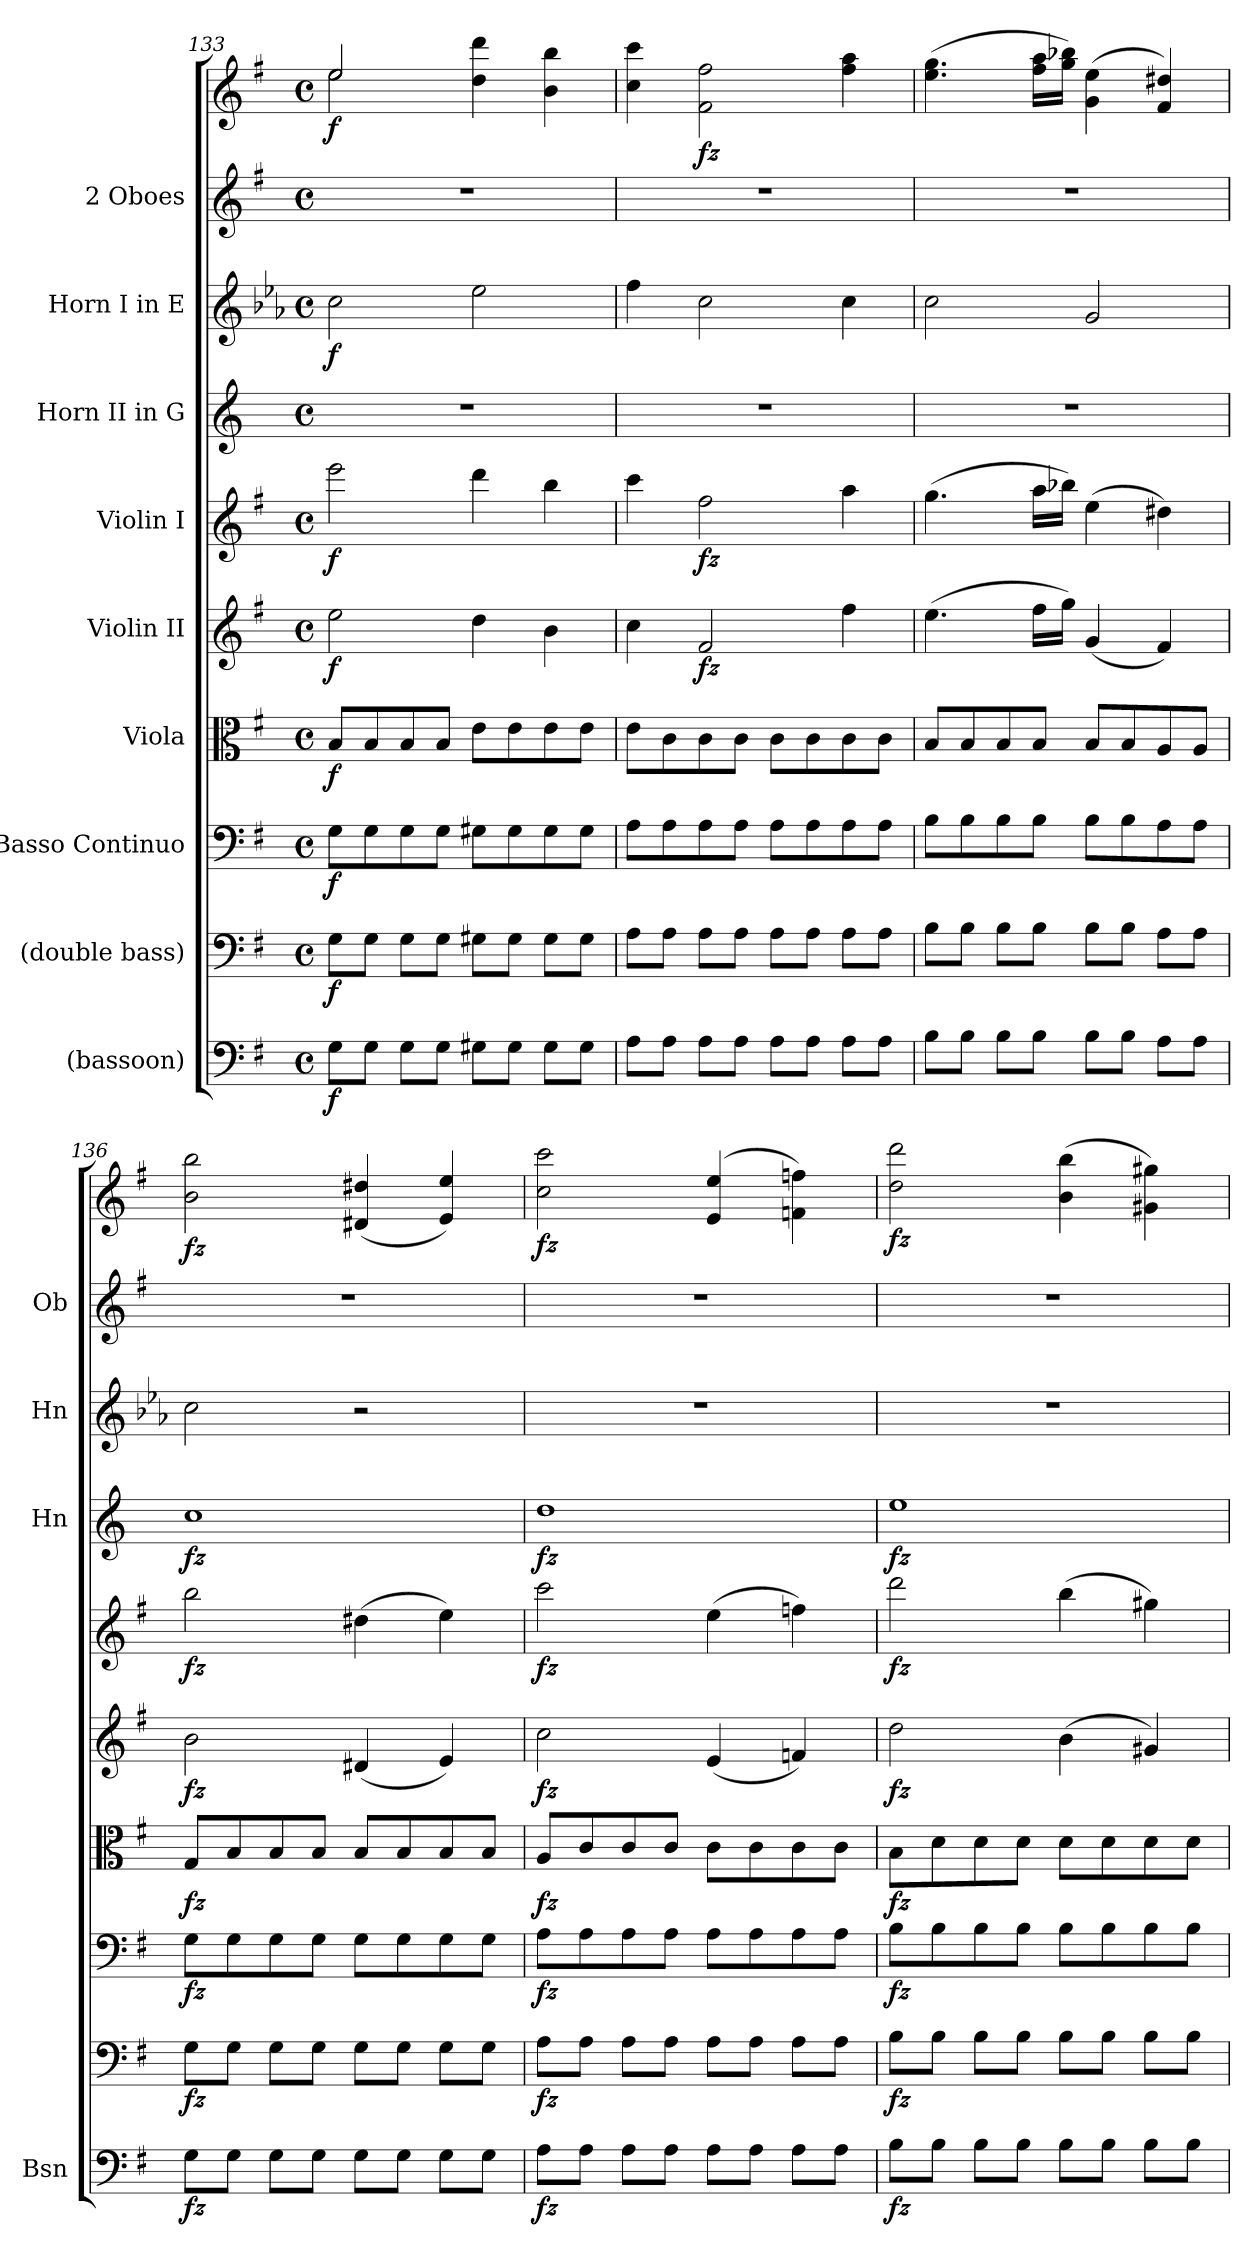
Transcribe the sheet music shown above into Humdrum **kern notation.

**kern	**dynam	**kern	**dynam	**kern	**dynam	**kern	**dynam	**kern	**dynam	**kern	**dynam	**kern	**dynam	**kern	**dynam	**kern	**kern	**dynam
*part9	*part9	*part8	*part8	*part7	*part7	*part6	*part6	*part5	*part5	*part4	*part4	*part3	*part3	*part2	*part2	*part1	*part1	*part1
*staff10	*staff10	*staff9	*staff9	*staff8	*staff8	*staff7	*staff7	*staff6	*staff6	*staff5	*staff5	*staff4	*staff4	*staff3	*staff3	*staff2	*staff1	*staff1/2
*I"(bassoon)	*	*I"(double bass)	*	*I"Basso Continuo	*	*I"Viola	*	*I"Violin II	*	*I"Violin I	*	*I"Horn II in G	*	*I"Horn I in E	*	*I"2 Oboes	*	*
*I'Bsn	*	*	*	*	*	*	*	*	*	*	*	*I'Hn	*	*I'Hn	*	*I'Ob	*	*
*clefF4	*	*clefF4	*	*clefF4	*	*clefC3	*	*clefG2	*	*clefG2	*	*clefG2	*	*clefG2	*	*clefG2	*clefG2	*
*	*	*ITrd7c12	*	*	*	*	*	*	*	*	*	*ITrd3c5	*	*ITrd5c8	*	*	*	*
*k[f#]	*	*k[f#]	*	*k[f#]	*	*k[f#]	*	*k[f#]	*	*k[f#]	*	*k[f#]	*	*k[f#]	*	*k[f#]	*k[f#]	*
*M4/4	*	*M4/4	*	*M4/4	*	*M4/4	*	*M4/4	*	*M4/4	*	*M4/4	*	*M4/4	*	*M4/4	*M4/4	*
*met(c)	*	*met(c)	*	*met(c)	*	*met(c)	*	*met(c)	*	*met(c)	*	*met(c)	*	*met(c)	*	*met(c)	*met(c)	*
=133	=133	=133	=133	=133	=133	=133	=133	=133	=133	=133	=133	=133	=133	=133	=133	=133	=133	=133
*	*	*	*	*	*	*	*	*	*	*	*	*	*	*	*	*	*^	*
!	!LO:DY:b	!	!LO:DY:b	!	!LO:DY:b	!	!LO:DY:b	!	!LO:DY:b	!	!LO:DY:b	!	!	!	!LO:DY:b	!	!	!	!LO:DY:b
8G\L	f	8GG\L	f	8G\L	f	8B/L	f	2ee\	f	2eee\	f	1r	.	2e\	f	1r	2ee/	2ee\	f
8G\J	.	8GG\J	.	8G\	.	8B/	.	.	.	.	.	.	.	.	.	.	.	.	.
8G\L	.	8GG\L	.	8G\	.	8B/	.	.	.	.	.	.	.	.	.	.	.	.	.
8G\J	.	8GG\J	.	8G\J	.	8B/J	.	.	.	.	.	.	.	.	.	.	.	.	.
8G#X\L	.	8GG#X\L	.	8G#X\L	.	8e\L	.	4dd\	.	4ddd\	.	.	.	2g\	.	.	4dd\ 4ddd\	2ryy	.
8G#\J	.	8GG#\J	.	8G#\	.	8e\	.	.	.	.	.	.	.	.	.	.	.	.	.
8G#\L	.	8GG#\L	.	8G#\	.	8e\	.	4b\	.	4bb\	.	.	.	.	.	.	4b\ 4bb\	.	.
8G#\J	.	8GG#\J	.	8G#\J	.	8e\J	.	.	.	.	.	.	.	.	.	.	.	.	.
*	*	*	*	*	*	*	*	*	*	*	*	*	*	*	*	*	*v	*v	*
=134	=134	=134	=134	=134	=134	=134	=134	=134	=134	=134	=134	=134	=134	=134	=134	=134	=134	=134
8A\L	.	8AA\L	.	8A\L	.	8e\L	.	4cc\	.	4ccc\	.	1r	.	4a\	.	1r	4cc\ 4ccc\	.
8A\J	.	8AA\J	.	8A\	.	8c\	.	.	.	.	.	.	.	.	.	.	.	.
!	!	!	!	!	!	!	!	!	!LO:DY:b	!	!LO:DY:b	!	!	!	!	!	!	!LO:DY:b
8A\L	.	8AA\L	.	8A\	.	8c\	.	2f#/	fz	2ff#\	fz	.	.	2e\	.	.	2f#\ 2ff#\	fz
8A\J	.	8AA\J	.	8A\J	.	8c\J	.	.	.	.	.	.	.	.	.	.	.	.
8A\L	.	8AA\L	.	8A\L	.	8c\L	.	.	.	.	.	.	.	.	.	.	.	.
8A\J	.	8AA\J	.	8A\	.	8c\	.	.	.	.	.	.	.	.	.	.	.	.
8A\L	.	8AA\L	.	8A\	.	8c\	.	4ff#\	.	4aa\	.	.	.	4e\	.	.	4ff#\ 4aa\	.
8A\J	.	8AA\J	.	8A\J	.	8c\J	.	.	.	.	.	.	.	.	.	.	.	.
=135	=135	=135	=135	=135	=135	=135	=135	=135	=135	=135	=135	=135	=135	=135	=135	=135	=135	=135
8B\L	.	8BB\L	.	8B\L	.	8B/L	.	(>4.ee\	.	(>4.gg\	.	1r	.	2e\	.	1r	(>4.ee\ 4.gg\	.
8B\J	.	8BB\J	.	8B\	.	8B/	.	.	.	.	.	.	.	.	.	.	.	.
8B\L	.	8BB\L	.	8B\	.	8B/	.	.	.	.	.	.	.	.	.	.	.	.
8B\J	.	8BB\J	.	8B\J	.	8B/J	.	16ff#\LL	.	16aa\LL	.	.	.	.	.	.	16ff#\ 16aa\LL	.
.	.	.	.	.	.	.	.	16gg\JJ)	.	16bb-X\JJ)	.	.	.	.	.	.	16gg\ 16bb-X\JJ)	.
8B\L	.	8BB\L	.	8B\L	.	8B/L	.	(<4g/	.	(>4ee\	.	.	.	2B/	.	.	(>4g\ 4ee\	.
8B\J	.	8BB\J	.	8B\	.	8B/	.	.	.	.	.	.	.	.	.	.	.	.
8A\L	.	8AA\L	.	8A\	.	8A/	.	4f#/)	.	4dd#X\)	.	.	.	.	.	.	4f#/ 4dd#X/)	.
8A\J	.	8AA\J	.	8A\J	.	8A/J	.	.	.	.	.	.	.	.	.	.	.	.
!!LO:PB:g=z
=136	=136	=136	=136	=136	=136	=136	=136	=136	=136	=136	=136	=136	=136	=136	=136	=136	=136	=136
!	!LO:DY:b	!	!LO:DY:b	!	!LO:DY:b	!	!LO:DY:b	!	!LO:DY:b	!	!LO:DY:b	!	!LO:DY:b	!	!	!	!	!LO:DY:b
8G\L	fz	8GG\L	fz	8G\L	fz	8G/L	fz	2b\	fz	2bb\	fz	1g	fz	2e\	.	1r	2b\ 2bb\	fz
8G\J	.	8GG\J	.	8G\	.	8B/	.	.	.	.	.	.	.	.	.	.	.	.
8G\L	.	8GG\L	.	8G\	.	8B/	.	.	.	.	.	.	.	.	.	.	.	.
8G\J	.	8GG\J	.	8G\J	.	8B/J	.	.	.	.	.	.	.	.	.	.	.	.
8G\L	.	8GG\L	.	8G\L	.	8B/L	.	(<4d#X/	.	(>4dd#X\	.	.	.	2r	.	.	(<4d#X/ 4dd#X/	.
8G\J	.	8GG\J	.	8G\	.	8B/	.	.	.	.	.	.	.	.	.	.	.	.
8G\L	.	8GG\L	.	8G\	.	8B/	.	4e/)	.	4ee\)	.	.	.	.	.	.	4e/ 4ee/)	.
8G\J	.	8GG\J	.	8G\J	.	8B/J	.	.	.	.	.	.	.	.	.	.	.	.
=137	=137	=137	=137	=137	=137	=137	=137	=137	=137	=137	=137	=137	=137	=137	=137	=137	=137	=137
!	!LO:DY:b	!	!LO:DY:b	!	!LO:DY:b	!	!LO:DY:b	!	!LO:DY:b	!	!LO:DY:b	!	!LO:DY:b	!	!	!	!	!LO:DY:b
8A\L	fz	8AA\L	fz	8A\L	fz	8A/L	fz	2cc\	fz	2ccc\	fz	1a	fz	1r	.	1r	2cc\ 2ccc\	fz
8A\J	.	8AA\J	.	8A\	.	8c/	.	.	.	.	.	.	.	.	.	.	.	.
8A\L	.	8AA\L	.	8A\	.	8c/	.	.	.	.	.	.	.	.	.	.	.	.
8A\J	.	8AA\J	.	8A\J	.	8c/J	.	.	.	.	.	.	.	.	.	.	.	.
8A\L	.	8AA\L	.	8A\L	.	8c\L	.	(<4e/	.	(>4ee\	.	.	.	.	.	.	(>4e/ 4ee/	.
8A\J	.	8AA\J	.	8A\	.	8c\	.	.	.	.	.	.	.	.	.	.	.	.
8A\L	.	8AA\L	.	8A\	.	8c\	.	4fn/)	.	4ffn\)	.	.	.	.	.	.	4fn\ 4ffn\)	.
8A\J	.	8AA\J	.	8A\J	.	8c\J	.	.	.	.	.	.	.	.	.	.	.	.
=138	=138	=138	=138	=138	=138	=138	=138	=138	=138	=138	=138	=138	=138	=138	=138	=138	=138	=138
!	!LO:DY:b	!	!LO:DY:b	!	!LO:DY:b	!	!LO:DY:b	!	!LO:DY:b	!	!LO:DY:b	!	!LO:DY:b	!	!	!	!	!LO:DY:b
8B\L	fz	8BB\L	fz	8B\L	fz	8B\L	fz	2dd\	fz	2ddd\	fz	1b	fz	1r	.	1r	2dd\ 2ddd\	fz
8B\J	.	8BB\J	.	8B\	.	8d\	.	.	.	.	.	.	.	.	.	.	.	.
8B\L	.	8BB\L	.	8B\	.	8d\	.	.	.	.	.	.	.	.	.	.	.	.
8B\J	.	8BB\J	.	8B\J	.	8d\J	.	.	.	.	.	.	.	.	.	.	.	.
8B\L	.	8BB\L	.	8B\L	.	8d\L	.	(>4b\	.	(>4bb\	.	.	.	.	.	.	(>4b\ 4bb\	.
8B\J	.	8BB\J	.	8B\	.	8d\	.	.	.	.	.	.	.	.	.	.	.	.
8B\L	.	8BB\L	.	8B\	.	8d\	.	4g#X/)	.	4gg#X\)	.	.	.	.	.	.	4g#X\ 4gg#X\)	.
8B\J	.	8BB\J	.	8B\J	.	8d\J	.	.	.	.	.	.	.	.	.	.	.	.
=	=	=	=	=	=	=	=	=	=	=	=	=	=	=	=	=	=	=
*-	*-	*-	*-	*-	*-	*-	*-	*-	*-	*-	*-	*-	*-	*-	*-	*-	*-	*-
